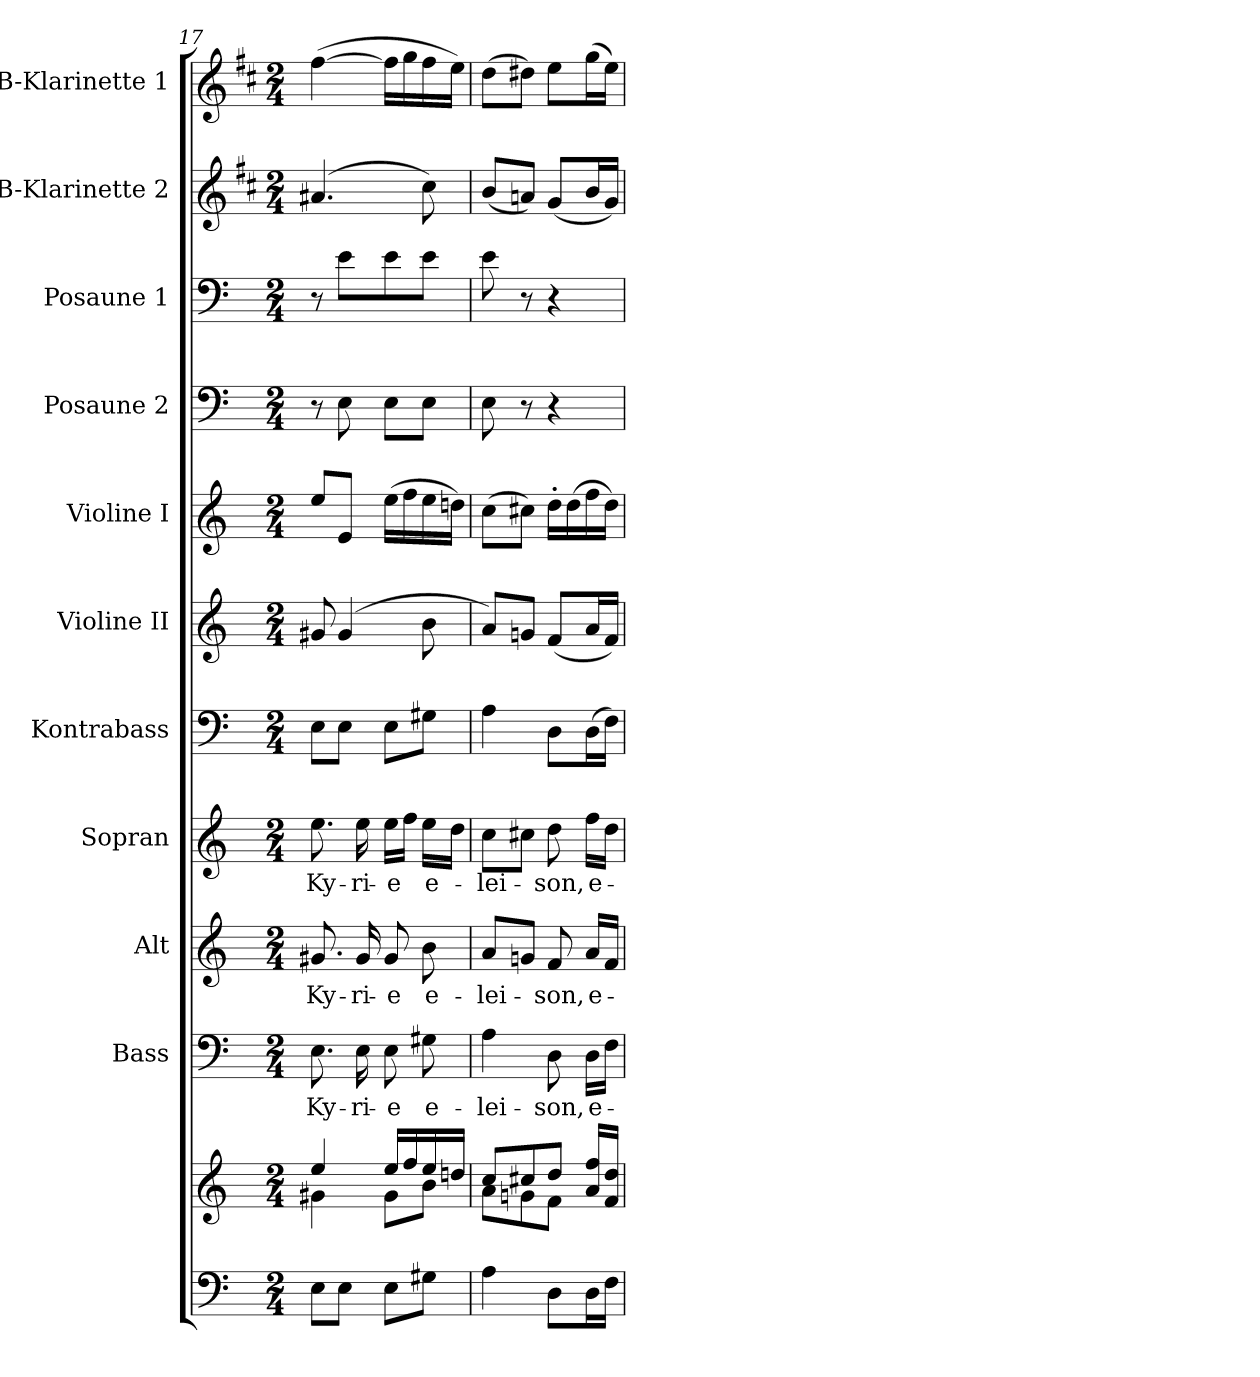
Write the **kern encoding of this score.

**kern	**kern	**kern	**text	**kern	**text	**kern	**text	**kern	**kern	**kern	**kern	**kern	**kern	**kern
*part11	*part11	*part10	*part10	*part9	*part9	*part8	*part8	*part7	*part6	*part5	*part4	*part3	*part2	*part1
*staff12	*staff11	*staff10	*staff10	*staff9	*staff9	*staff8	*staff8	*staff7	*staff6	*staff5	*staff4	*staff3	*staff2	*staff1
*	*	*I"Bass	*	*I"Alt	*	*I"Sopran	*	*I"Kontrabass	*I"Violine II	*I"Violine I	*I"Posaune 2	*I"Posaune 1	*I"B-Klarinette 2	*I"B-Klarinette 1
*	*	*I'B.	*	*I'A.	*	*I'S.	*	*I'Kb.	*I'Vl. II	*I'Vl. I	*I'Pos. 2	*I'Pos. 1	*I'B Kl. 2	*I'B Kl. 1
*clefF4	*clefG2	*clefF4	*	*clefG2	*	*clefG2	*	*clefF4	*clefG2	*clefG2	*clefF4	*clefF4	*clefG2	*clefG2
*	*	*	*	*	*	*	*	*ITrd7c12	*	*	*	*	*ITrd1c2	*ITrd1c2
*k[]	*k[]	*k[]	*	*k[]	*	*k[]	*	*k[]	*k[]	*k[]	*k[]	*k[]	*k[]	*k[]
*C:	*C:	*C:	*	*C:	*	*C:	*	*C:	*C:	*C:	*C:	*C:	*C:	*C:
*M2/4	*M2/4	*M2/4	*	*M2/4	*	*M2/4	*	*M2/4	*M2/4	*M2/4	*M2/4	*M2/4	*M2/4	*M2/4
=17	=17	=17	=17	=17	=17	=17	=17	=17	=17	=17	=17	=17	=17	=17
*	*^	*	*	*	*	*	*	*	*	*	*	*	*	*
!	!	!	!	!LO:LY:b	!	!LO:LY:b	!	!LO:LY:b	!	!	!	!	!	!	!
8E\L	4ee/	4g#X\	8.E\	Ky-	8.g#X/	Ky-	8.ee\	Ky-	8EE\L	8g#X/	8ee/L	8r	8r	(4.g#X/	(>[4ee\
8E\J	.	.	.	.	.	.	.	.	8EE\J	(4g#/	8e/J	8E\	8e\L	.	.
!	!	!	!	!LO:LY:b	!	!LO:LY:b	!	!LO:LY:b	!	!	!	!	!	!	!
.	.	.	16E\	-ri-	16g#/	-ri-	16ee\	-ri-	.	.	.	.	.	.	.
!	!	!	!	!LO:LY:b	!	!LO:LY:b	!	!LO:LY:b	!	!	!	!	!	!	!
8E\L	16ee/LL	8g#\L	8E\	-e	8g#/	-e	16ee\LL	-e	8EE\L	.	(>16ee\LL	8E\L	8e\	.	16ee\LL]
.	16ff/	.	.	.	.	.	16ff\JJ	.	.	.	16ff\	.	.	.	16ff\
!	!	!	!	!LO:LY:b	!	!LO:LY:b	!	!LO:LY:b	!	!	!	!	!	!	!
8G#X\J	16ee/	8b\J	8G#X\	e-	8b\	e-	16ee\LL	e-	8GG#X\J	8b\	16ee\	8E\J	8e\J	8b\)	16ee\
.	16ddn/JJ	.	.	.	.	.	16dd\JJ	.	.	.	16ddn\JJ)	.	.	.	16dd\JJ)
=18	=18	=18	=18	=18	=18	=18	=18	=18	=18	=18	=18	=18	=18	=18	=18
!	!	!	!	!LO:LY:b	!	!LO:LY:b	!	!LO:LY:b	!	!	!	!	!	!	!
4A\	8cc/L	8a\L	4A\	-lei-	8a/L	-lei-	8cc\L	-lei-	4AA\	8a/L)	(>8cc\L	8E\	8e\	(<8a/L	(>8cc\L
.	8cc#X/	8gn\	.	.	8gn/J	.	8cc#X\J	.	.	8gn/J	8cc#X\J)	8r	8r	8gn/J)	8cc#X\J)
!	!	!	!	!LO:LY:b	!	!LO:LY:b	!	!LO:LY:b	!	!	!	!	!	!	!
8D\L	8dd/J	8f\J	8D\	-son,	8f/	-son,	8dd\	-son,	8DD\L	(<8f/L	16dd'>\LL	4r	4r	(<8f/L	8dd\L
.	.	.	.	.	.	.	.	.	.	.	(>16dd\	.	.	.	.
!	!	!	!	!LO:LY:b	!	!LO:LY:b	!	!LO:LY:b	!	!	!	!	!	!	!
16D\L	16a/ 16ff/LL	8ryy	16D\LL	e-	16a/LL	e-	16ff\LL	e-	(>16DD\L	16a/L	16ff\	.	.	16a/L	(>16ff\L
16F\JJ	16f/ 16dd/JJ	.	16F\JJ	.	16f/JJ	.	16dd\JJ	.	16FF\JJ)	16f/JJ)	16dd\JJ)	.	.	16f/JJ)	16dd\JJ)
*	*v	*v	*	*	*	*	*	*	*	*	*	*	*	*	*
=	=	=	=	=	=	=	=	=	=	=	=	=	=	=
*-	*-	*-	*-	*-	*-	*-	*-	*-	*-	*-	*-	*-	*-	*-
